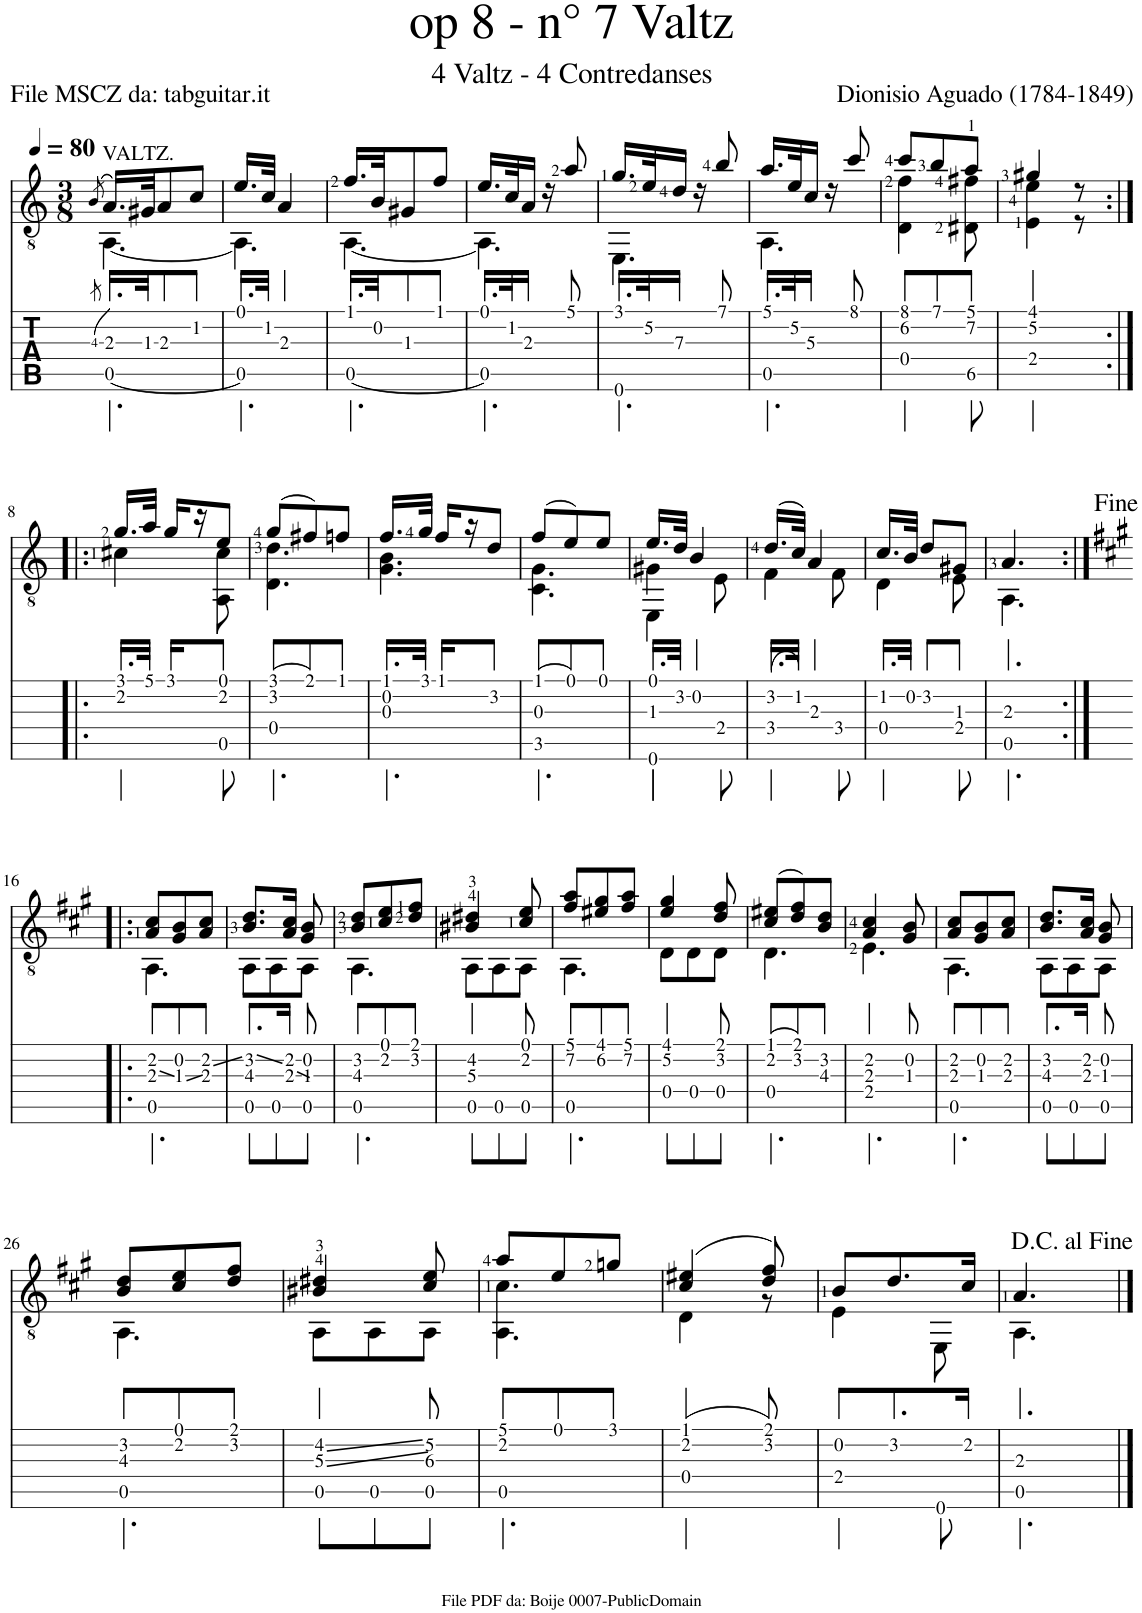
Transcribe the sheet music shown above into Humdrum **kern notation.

**kern	**kern
*part2	*part1
*staff2	*staff1
*I"Chitarra classica (Intavolatura)	*I"Guitar
*stria6	*
*	*clefGv2
*k[]	*k[]
*M3/8	*M3/8
*MM80	*MM80
=	=
(8qB/	(8qB/
*^	*^
!	!	!LO:TX:a:t=VALTZ.	!
16.A/LL)	[4.AA\	16.A/LL)	[4.AA\
32G#X/JK	.	32G#X/JK	.
8A/	.	8A/	.
8c/J	.	8c/J	.
=1	=1	=1	=1
16.e/LL	4.AA\]	16.e/LL	4.AA\]
32c/JJk	.	32c/JJk	.
4A/	.	4A/	.
=2	=2	=2	=2
16.f/LL	[4.AA\	16.f/LL	[4.AA\
32B/JK	.	32B/JK	.
8G#X/	.	8G#X/	.
8f/J	.	8f/J	.
=3	=3	=3	=3
16.e/LL	4.AA\]	16.e/LL	4.AA\]
32c/K	.	32c/K	.
16A/JJ	.	16A/JJ	.
16r	.	16r	.
8a/	.	8a/	.
=4	=4	=4	=4
16.g/LL	4.EE\	16.g/LL	4.EE\
32e/K	.	32e/K	.
16d/JJ	.	16d/JJ	.
16r	.	16r	.
8b/	.	8b/	.
=5	=5	=5	=5
16.a/LL	4.AA\	16.a/LL	4.AA\
32e/K	.	32e/K	.
16c/JJ	.	16c/JJ	.
16r	.	16r	.
8cc/	.	8cc/	.
=6	=6	=6	=6
8cc/L	4D\ 4f\	8cc/L	4D\ 4f\
8b/	.	8b/	.
8a/J	8D#X\ 8f#X\	8a/J	8D#X\ 8f#X\
=7	=7	=7	=7
4g#X/	4E\ 4e\	4g#X/	4E\ 4e\
8r	8r	8r	8r
!!LO:LB:g=z	!!
=8:|!|:	=8:|!|:	=8:|!|:	=8:|!|:
16.g/LL	4c#X\	16.g/LL	4c#X\
32a/JJk	.	32a/JJk	.
16g/LL	.	16g/LL	.
16r	.	16r	.
8e/J	8AA\ 8c#\	8e/J	8AA\ 8c#\
=9	=9	=9	=9
(8g/L	4.D\ 4.d\	(8g/L	4.D\ 4.d\
8f#X/)	.	8f#X/)	.
8fn/J	.	8fn/J	.
=10	=10	=10	=10
16.f/LL	4.G\ 4.B\	16.f/LL	4.G\ 4.B\
32g/JJk	.	32g/JJk	.
16f/LL	.	16f/LL	.
16r	.	16r	.
8d/J	.	8d/J	.
=11	=11	=11	=11
(8f/L	4.C\ 4.G\	(8f/L	4.C\ 4.G\
8e/)	.	8e/)	.
8e/J	.	8e/J	.
=12	=12	=12	=12
*	*^	*	*^
16.e/LL	4G#X\	4EE\	16.e/LL	4G#X\	4EE\
32d/JJk	.	.	32d/JJk	.	.
4B/	.	.	4B/	.	.
.	8ryy	8E\	.	8ryy	8E\
*	*v	*v	*	*	*
*	*	*	*v	*v
=13	=13	=13	=13
(16.d/LL	4F\	(16.d/LL	4F\
32c/JJk)	.	32c/JJk)	.
4A/	.	4A/	.
.	8F\	.	8F\
=14	=14	=14	=14
16.c/LL	4D\	16.c/LL	4D\
32B/JJk	.	32B/JJk	.
8d/L	.	8d/L	.
8G#X/J	8E\	8G#X/J	8E\
=15	=15	=15	=15
4.A/	4.AA\	4.A/	4.AA\
!!LO:LB:g=z	!!
=16:|!|:	=16:|!|:	=16:|!|:	=16:|!|:
*k[f#c#g#]	*	*k[f#c#g#]	*
8A/ 8c#/L	4.AA\	8A/ 8c#/L	4.AA\
8G#/ 8B/	.	8G#/ 8B/	.
8A/ 8c#/J	.	8A/ 8c#/J	.
=17	=17	=17	=17
8.B/ 8.d/L	8AA\L	8.B/ 8.d/L	8AA\L
.	8AA\	.	8AA\
16A/ 16c#/Jk	.	16A/ 16c#/Jk	.
8G#/ 8B/	8AA\J	8G#/ 8B/	8AA\J
=18	=18	=18	=18
8B/ 8d/L	4.AA\	8B/ 8d/L	4.AA\
8c#/ 8e/	.	8c#/ 8e/	.
8d/ 8f#/J	.	8d/ 8f#/J	.
=19	=19	=19	=19
4B#X/ 4d#X/	8AA\L	4B#X/ 4d#X/	8AA\L
.	8AA\	.	8AA\
8c#/ 8e/	8AA\J	8c#/ 8e/	8AA\J
=20	=20	=20	=20
8f#/ 8a/L	4.AA\	8f#/ 8a/L	4.AA\
8e#X/ 8g#/	.	8e#X/ 8g#/	.
8f#/ 8a/J	.	8f#/ 8a/J	.
=21	=21	=21	=21
4e/ 4g#/	8D\L	4e/ 4g#/	8D\L
.	8D\	.	8D\
8d/ 8f#/	8D\J	8d/ 8f#/	8D\J
=22	=22	=22	=22
(8c#/ 8e#X/L	4.D\	(8c#/ 8e#X/L	4.D\
8d/ 8f#/)	.	8d/ 8f#/)	.
8B/ 8d/J	.	8B/ 8d/J	.
=23	=23	=23	=23
4A/ 4c#/	4.E\	4A/ 4c#/	4.E\
8G#/ 8B/	.	8G#/ 8B/	.
=24	=24	=24	=24
8A/ 8c#/L	4.AA\	8A/ 8c#/L	4.AA\
8G#/ 8B/	.	8G#/ 8B/	.
8A/ 8c#/J	.	8A/ 8c#/J	.
=25	=25	=25	=25
8.B/ 8.d/L	8AA\L	8.B/ 8.d/L	8AA\L
.	8AA\	.	8AA\
16A/ 16c#/Jk	.	16A/ 16c#/Jk	.
8G#/ 8B/	8AA\J	8G#/ 8B/	8AA\J
!!LO:LB:g=z	!!
=26	=26	=26	=26
8B/ 8d/L	4.AA\	8B/ 8d/L	4.AA\
8c#/ 8e/	.	8c#/ 8e/	.
8d/ 8f#/J	.	8d/ 8f#/J	.
=27	=27	=27	=27
4B#X/ 4d#X/	8AA\L	4B#X/ 4d#X/	8AA\L
.	8AA\	.	8AA\
8c#/ 8e/	8AA\J	8c#/ 8e/	8AA\J
=28	=28	=28	=28
8a/L	4.AA\ 4.c#\	8a/L	4.AA\ 4.c#\
8e/	.	8e/	.
8gn/J	.	8gn/J	.
=29	=29	=29	=29
(4c#/ 4e#X/	4D\	(4c#/ 4e#X/	4D\
8d/ 8f#/)	8r	8d/ 8f#/)	8r
=30	=30	=30	=30
8B/L	4E\	8B/L	4E\
8.d/	.	8.d/	.
.	8EE\	.	8EE\
16c#/Jk	.	16c#/Jk	.
=31	=31	=31	=31
4.A/	4.AA\	4.A/	4.AA\
*v	*v	*	*
*	*v	*v
==	==
*-	*-
